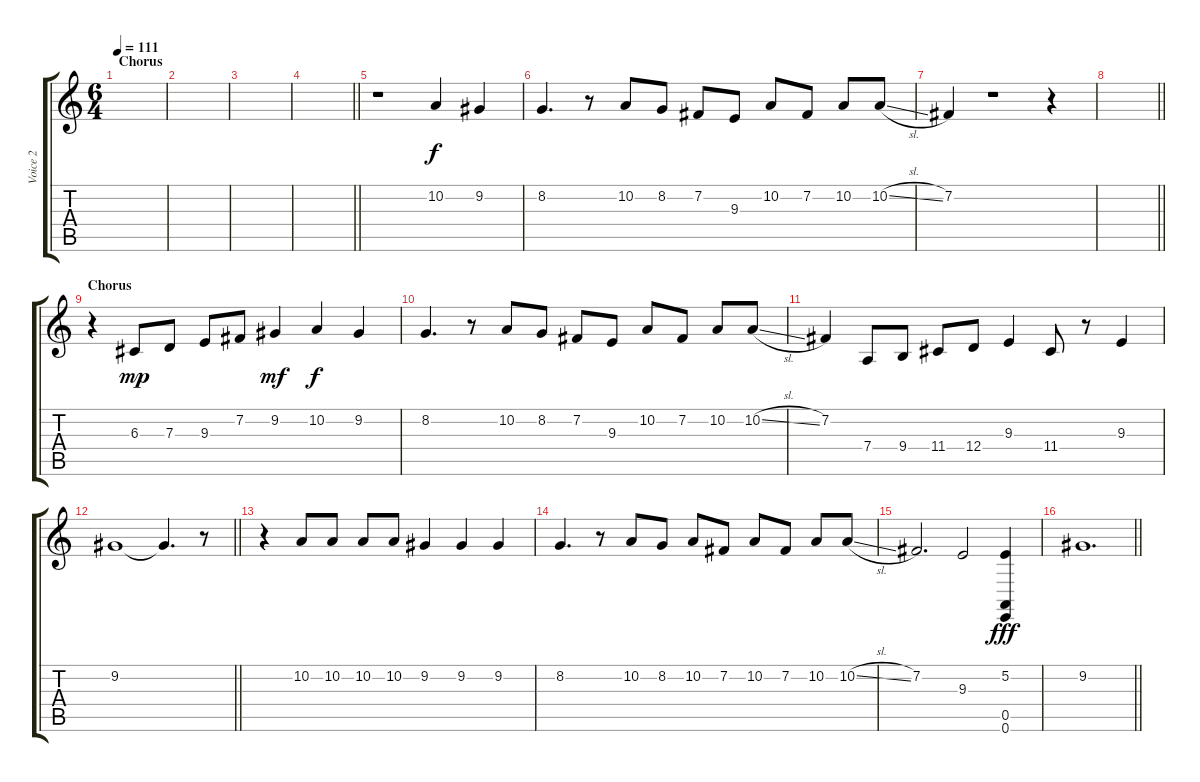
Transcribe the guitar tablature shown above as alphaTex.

\track ("Voice 2" "Voice 2") {instrument violin}
\staff {score tabs}
\tuning (E4 B3 G3 D3 A2 E2) {hide}
\ts (6 4)
\section ("" "Chorus")
\tempo 111
\clef g2
\ks c
|
|
|
\barLineRight lightlight
|
r.1 10.2.4 9.2.4 |
8.2.4{d} r.8 10.2.8 8.2.8 7.2.8 9.3.8 10.2.8 7.2.8 10.2.8 10.2{sl}.8 |
7.2.4 r.1 r.4 |
\barLineRight lightlight
|
\section ("" "Chorus")
r.4 6.3.8{dy mp} 7.3.8 9.3.8 7.2.8 9.2.4{dy mf} 10.2.4{dy f} 9.2.4 |
8.2.4{d} r.8 10.2.8 8.2.8 7.2.8 9.3.8 10.2.8 7.2.8 10.2.8 10.2{sl}.8 |
7.2.4 7.4.8 9.4.8 11.4.8 12.4.8 9.3.4 11.4.8 r.8 9.3.4 |
\barLineRight lightlight
9.2.1 9.2{t}.4{d} r.8 |
r.4 10.2.8 10.2.8 10.2.8 10.2.8 9.2.4 9.2.4 9.2.4 |
8.2.4{d} r.8 10.2.8 8.2.8 10.2.8 7.2.8 10.2.8 7.2.8 10.2.8 10.2{sl}.8 |
7.2.2{d} 9.3.2 (5.2 0.5 0.6).4{dy fff} |
\barLineRight lightlight
9.2.1{d}
